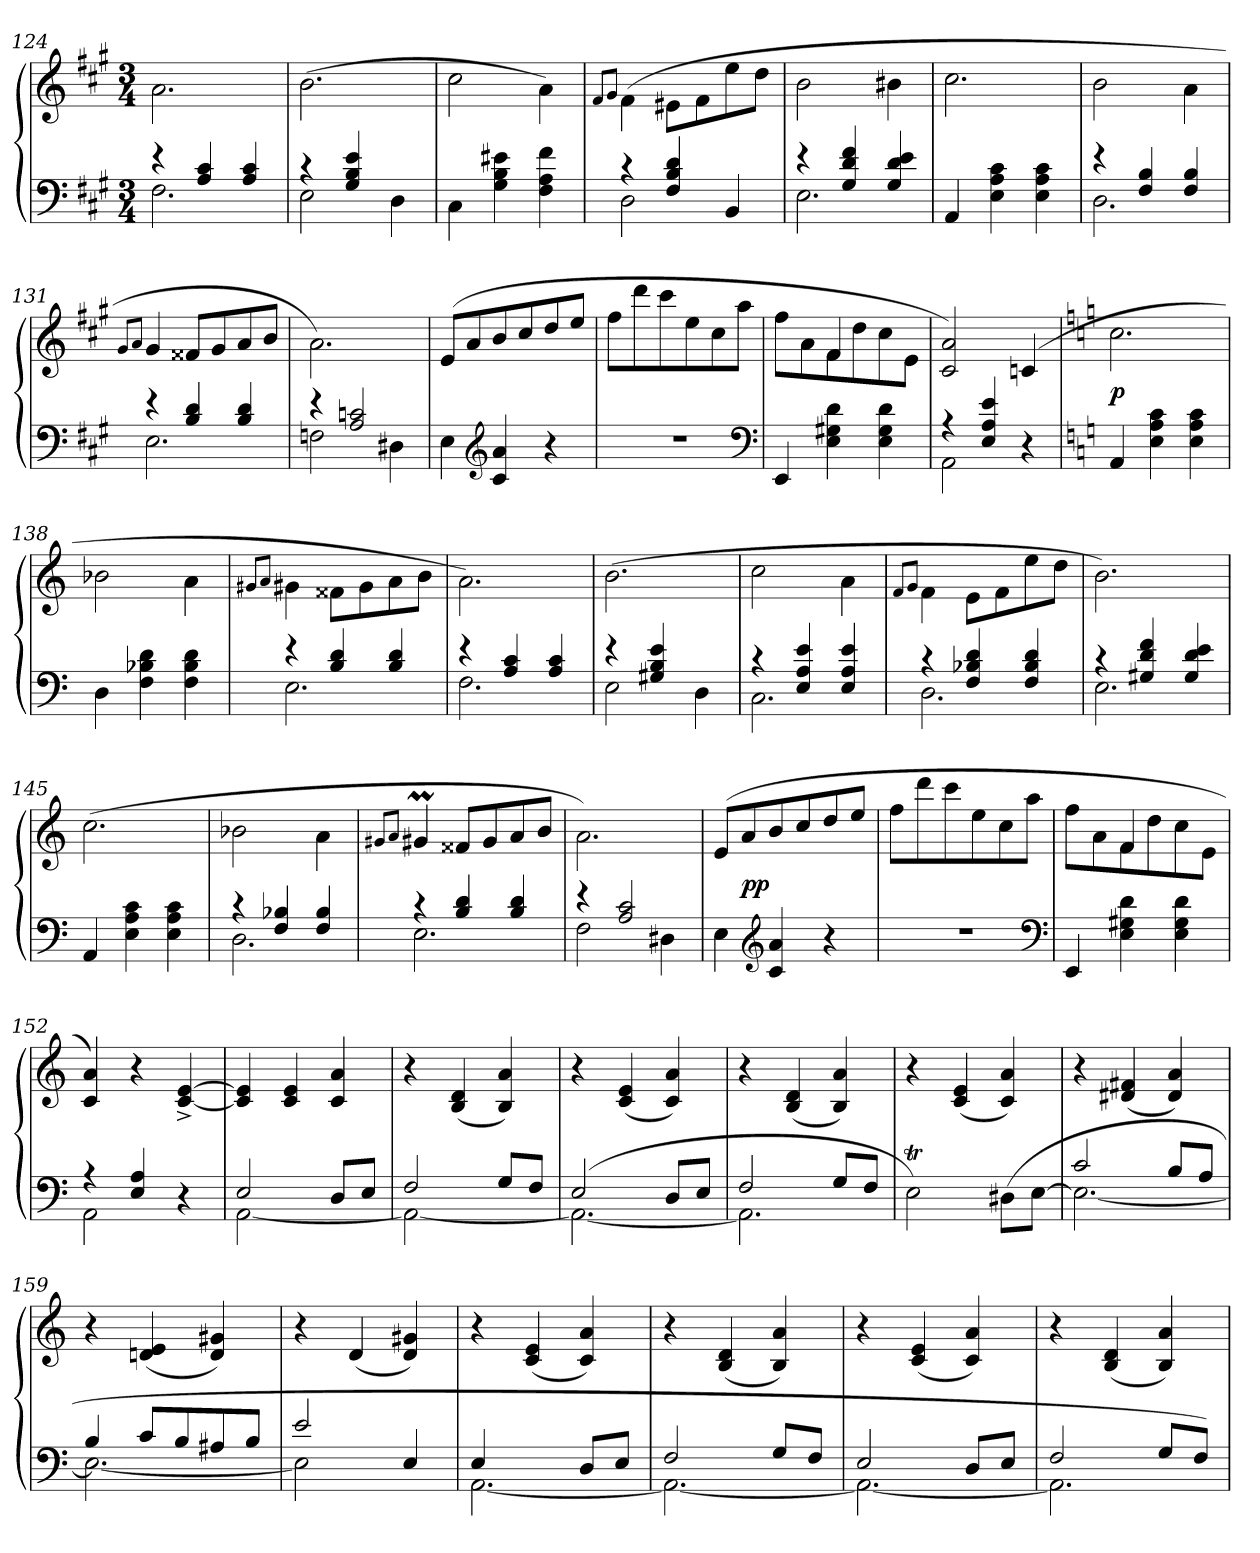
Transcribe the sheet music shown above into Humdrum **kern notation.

**kern	**kern	**dynam
*part1	*part1	*part1
*staff2	*staff1	*staff1/2
*clefF4	*clefG2	*
*k[f#c#g#]	*k[f#c#g#]	*
*M3/4	*M3/4	*
=124	=124	=124
*^	*	*
4re	2.F#	2.a\	.
4c# 4A	.	.	.
4c# 4A	.	.	.
=125	=125	=125	=125
4rc	2E	(>2.b	.
4e 4B 4G#	.	.	.
4ryy	4D	.	.
*v	*v	*	*
=126	=126	=126
4C#\	2cc#	.
4e#X 4B 4G#	.	.
4f# 4A 4F#	4a\)	.
=127	=127	=127
.	8qqf#/L	.
.	8qqg#/J	.
*^	*	*
4rc	2D	(>4f#\	.
4d 4B 4F#	.	8e#X\L	.
.	.	8f#	.
4ryy	4BB	8ee	.
.	.	8ddJ	.
=128	=128	=128	=128
4re	2.E	2b	.
4f# 4d 4G#	.	.	.
4e 4d 4G#	.	4b#X	.
*v	*v	*	*
=129	=129	=129
4AA	2.cc#	.
4c# 4A 4E	.	.
4c# 4A 4E	.	.
=130	=130	=130
*^	*	*
4re	2.D	2b	.
4B 4F#	.	.	.
4B 4F#	.	4a\	.
=131	=131	=131	=131
.	.	8qqg#/L	.
.	.	8qqa/J	.
4re	2.E	4g#	.
4d 4B	.	8f##XL	.
.	.	8g#	.
4d 4B	.	8a	.
.	.	8bJ	.
=132	=132	=132	=132
4re	2Fn	2.a\)	.
2cn 2A	.	.	.
.	4D#X	.	.
*v	*v	*	*
=133	=133	=133
4E	(>8eL	.
.	8a	.
*clefG2	*	*
4a 4c#	8b	.
.	8cc#	.
4r	8dd	.
.	8eeJ	.
=134	=134	=134
2.rdd	8ff#L	.
.	8ddd	.
.	8ccc#	.
.	8ee	.
.	8cc#	.
.	8aaJ	.
*clefF4	*	*
=135	=135	=135
*	*^	*
4EE	4ryy	8ff#L	.
.	.	8a	.
4d 4G#X 4E	4f#	8f#	.
.	.	8dd	.
4d 4G# 4E	4ryy	8cc#	.
.	.	8eJ	.
*	*v	*v	*
=136	=136	=136
*^	*	*
4rA	2AA	2a 2c#)	.
4e 4A 4E	.	.	.
4r	4ryy	(>4cn	.
*v	*v	*	*
=137	=137	=137
*k[]	*k[]	*
4AA	2.cc	p
4c 4A 4E	.	.
4c 4A 4E	.	.
=138	=138	=138
4D	2b-X	.
4d 4B-X 4F	.	.
4d 4B- 4F	4a\	.
=139	=139	=139
.	8qqg#X/L	.
.	8qqa/J	.
*^	*	*
4re	2.E	4g#\	.
4d 4B	.	8f##X\L	.
.	.	8g#	.
4d 4B	.	8a	.
.	.	8bJ	.
=140	=140	=140	=140
4re	2.F	2.a\)	.
4c 4A	.	.	.
4c 4A	.	.	.
=141	=141	=141	=141
4re	2E	(>2.b	.
4e 4B 4G#X	.	.	.
4ryy	4D	.	.
=142	=142	=142	=142
4rc	2.C	2cc	.
4e 4A 4E	.	.	.
4e 4A 4E	.	4a\	.
=143	=143	=143	=143
.	.	8qqf/L	.
.	.	8qqg/J	.
4rc	2.D	4f\	.
4d 4B-X 4F	.	8e\L	.
.	.	8f	.
4d 4B- 4F	.	8ee	.
.	.	8ddJ	.
=144	=144	=144	=144
4rc	2.E	2.b)	.
4f 4d 4G#X	.	.	.
4e 4d 4G#	.	.	.
*v	*v	*	*
=145	=145	=145
4AA	(>2.cc	.
4c 4A 4E	.	.
4c 4A 4E	.	.
=146	=146	=146
*^	*	*
4rc	2.D	2b-X	.
4B-X 4F	.	.	.
4B- 4F	.	4a\	.
=147	=147	=147	=147
.	.	8qqg#X/L	.
.	.	8qqa/J	.
4rc	2.E	4g#m	.
4d 4B	.	8f##XL	.
.	.	8g#	.
4d 4B	.	8a	.
.	.	8bJ	.
=148	=148	=148	=148
4re	2F	2.a\)	.
2c 2A	.	.	.
.	4D#X	.	.
*v	*v	*	*
=149	=149	=149
4E	(>8eL	.
.	8a	pp
*clefG2	*	*
4a 4c	8b	.
.	8cc	.
4r	8dd	.
.	8eeJ	.
=150	=150	=150
2.rdd	8ffL	.
.	8ddd	.
.	8ccc	.
.	8ee	.
.	8cc	.
.	8aaJ	.
*clefF4	*	*
=151	=151	=151
*	*^	*
4EE	4ryy	8ffL	.
.	.	8a	.
4d 4G#X 4E	4f	8f	.
.	.	8dd	.
4d 4G# 4E	4ryy	8cc	.
.	.	8eJ	.
*	*v	*v	*
=152	=152	=152
*^	*	*
4rA	2AA	4a 4c)	.
4A 4E	.	4r	.
4r	4ryy	[4e^> [4c^>	.
=153	=153	=153	=153
!	!LO:N:vis=2	!	!
2E	[2.AA	4e] 4c]	.
.	.	4e 4c	.
8DL	.	4a 4c	.
8EJ	.	.	.
=154	=154	=154	=154
!	!LO:N:vis=2	!	!
2F	2.AA_	4r	.
.	.	(>4d 4B	.
8GL	.	4a 4B)	.
8FJ	.	.	.
=155	=155	=155	=155
(>2E	2.AA_	4r	.
.	.	(>4e 4c	.
8DL	.	4a 4c)	.
8EJ	.	.	.
=156	=156	=156	=156
2F	2.AA]	4r	.
.	.	(>4d 4B	.
8GL	.	4a 4B)	.
8FJ	.	.	.
*v	*v	*	*
=157	=157	=157
2Et)	4r	.
.	(>4e 4c	.
(>8D#XL	4a 4c)	.
[8EJ	.	.
=158	=158	=158
*^	*	*
2c	2.E_	4r	.
.	.	(>4f#X 4d#X	.
8BL	.	4a 4d#)	.
8AJ	.	.	.
=159	=159	=159	=159
4B	2.E_	4r	.
8cL	.	(>4e 4dn	.
8B	.	.	.
8A#X	.	4g#X 4d)	.
8BJ	.	.	.
=160	=160	=160	=160
2e	2E]	4r	.
.	.	(>4d	.
4E/	4ryy	4g#X 4d)	.
=161	=161	=161	=161
4E	[2.AA	4r	.
4ryy	.	(>4e 4c	.
8DL	.	4a 4c)	.
8EJ	.	.	.
=162	=162	=162	=162
2F	2.AA_	4r	.
.	.	(>4d 4B	.
8GL	.	4a 4B)	.
8FJ	.	.	.
=163	=163	=163	=163
2E	2.AA_	4r	.
.	.	(>4e 4c	.
8DL	.	4a 4c)	.
8EJ	.	.	.
=164	=164	=164	=164
2F	2.AA]	4r	.
.	.	(>4d 4B	.
8GL	.	4a 4B)	.
8FJ)	.	.	.
*v	*v	*	*
=	=	=
*-	*-	*-
